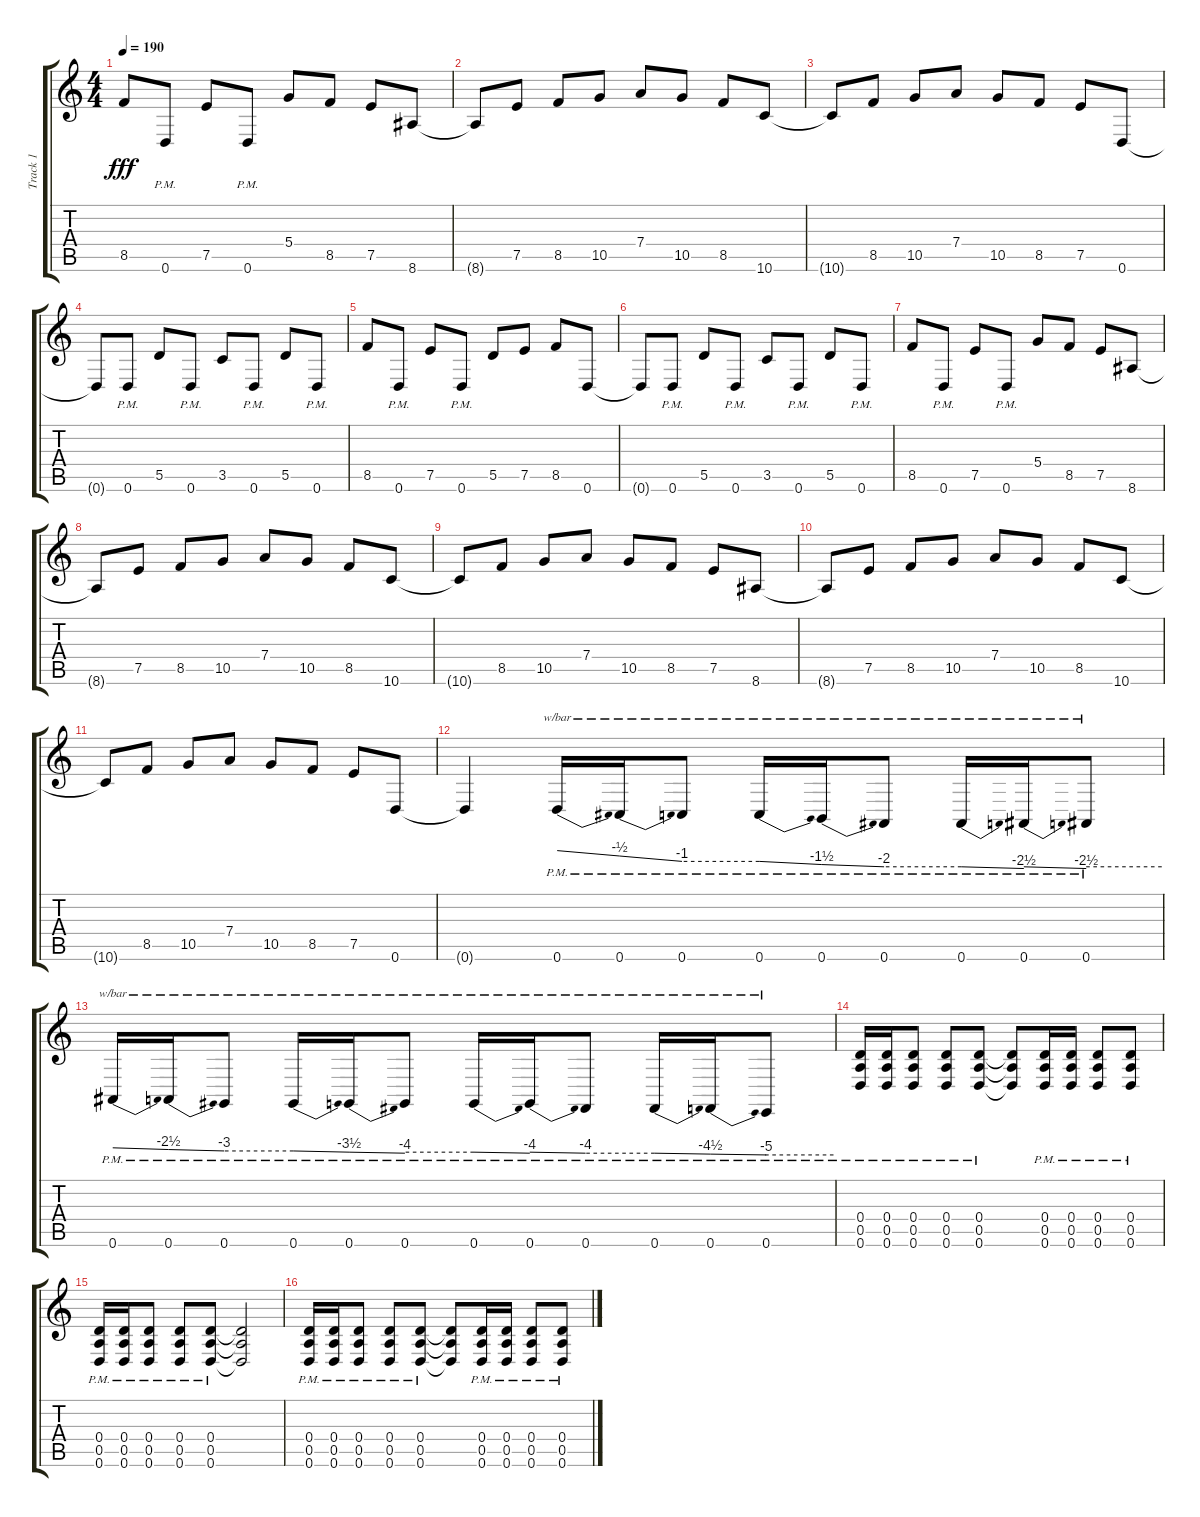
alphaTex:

\track ("Track 1" "Track 1") {instrument distortionguitar}
\staff {score tabs}
\tuning (E4 B3 G3 D3 A2 D2) {hide}
\ts (4 4)
\tempo 190
\clef g2
\ks c
8.5.8{dy fff} 0.6{pm}.8 7.5.8 0.6{pm}.8 5.4.8 8.5.8 7.5.8 8.6.8 |
8.6{t}.8 7.5.8 8.5.8 10.5.8 7.4.8 10.5.8 8.5.8 10.6.8 |
10.6{t}.8 8.5.8 10.5.8 7.4.8 10.5.8 8.5.8 7.5.8 0.6.8 |
0.6{t}.8 0.6{pm}.8 5.5.8 0.6{pm}.8 3.5.8 0.6{pm}.8 5.5.8 0.6{pm}.8 |
8.5.8 0.6{pm}.8 7.5.8 0.6{pm}.8 5.5.8 7.5.8 8.5.8 0.6.8 |
0.6{t}.8 0.6{pm}.8 5.5.8 0.6{pm}.8 3.5.8 0.6{pm}.8 5.5.8 0.6{pm}.8 |
8.5.8 0.6{pm}.8 7.5.8 0.6{pm}.8 5.4.8 8.5.8 7.5.8 8.6.8 |
8.6{t}.8 7.5.8 8.5.8 10.5.8 7.4.8 10.5.8 8.5.8 10.6.8 |
10.6{t}.8 8.5.8 10.5.8 7.4.8 10.5.8 8.5.8 7.5.8 8.6.8 |
8.6{t}.8 7.5.8 8.5.8 10.5.8 7.4.8 10.5.8 8.5.8 10.6.8 |
10.6{t}.8 8.5.8 10.5.8 7.4.8 10.5.8 8.5.8 7.5.8 0.6.8 |
0.6{t}.4 0.6{pm}.16{tbe (dive default 0 0 60 -2)} 0.6{pm}.16{tbe (dive default 0 -2 60 -4)} 0.6{pm}.8{tbe (hold default 0 -4 60 -4)} 0.6{pm}.16{tbe (dive default 0 -4 60 -6)} 0.6{pm}.16{tbe (dive default 0 -6 60 -8)} 0.6{pm}.8{tbe (hold default 0 -8 60 -8)} 0.6{pm}.16{tbe (dive default 0 -8 60 -10)} 0.6{pm}.16{tbe (dive default 0 -8 60 -10)} 0.6{pm}.8{tbe (hold default 0 -8 60 -8)} |
0.6{pm}.16{tbe (dive default 0 -8 60 -10)} 0.6{pm}.16{tbe (dive default 0 -10 60 -12)} 0.6{pm}.8{tbe (hold default 0 -12 60 -12)} 0.6{pm}.16{tbe (dive default 0 -12 60 -14)} 0.6{pm}.16{tbe (dive default 0 -14 60 -16)} 0.6{pm}.8{tbe (hold default 0 -14 60 -14)} 0.6{pm}.16{tbe (dive default 0 -14 60 -16)} 0.6{pm}.16{tbe (dive default 0 -14 60 -16)} 0.6{pm}.8{tbe (hold default 0 -16 60 -16)} 0.6{pm}.16{tbe (dive default 0 -16 60 -18)} 0.6{pm}.16{tbe (dive default 0 -18 60 -20)} 0.6{pm}.8{tbe (hold default 0 -20 60 -20)} |
(0.4{pm} 0.5{pm} 0.6{pm}).16 (0.4{pm} 0.5{pm} 0.6{pm}).16 (0.4{pm} 0.5{pm} 0.6{pm}).8 (0.4{pm} 0.5{pm} 0.6{pm}).8 (0.4{pm} 0.5{pm} 0.6{pm}).8 (0.4{t} 0.5{t} 0.6{t}).8 (0.4{pm} 0.5{pm} 0.6{pm}).16 (0.4{pm} 0.5{pm} 0.6{pm}).16 (0.4{pm} 0.5{pm} 0.6{pm}).8 (0.4{pm} 0.5{pm} 0.6{pm}).8 |
(0.4{pm} 0.5{pm} 0.6{pm}).16 (0.4{pm} 0.5{pm} 0.6{pm}).16 (0.4{pm} 0.5{pm} 0.6{pm}).8 (0.4{pm} 0.5{pm} 0.6{pm}).8 (0.4{pm} 0.5{pm} 0.6{pm}).8 (0.4{t} 0.5{t} 0.6{t}).2 |
(0.4{pm} 0.5{pm} 0.6{pm}).16 (0.4{pm} 0.5{pm} 0.6{pm}).16 (0.4{pm} 0.5{pm} 0.6{pm}).8 (0.4{pm} 0.5{pm} 0.6{pm}).8 (0.4{pm} 0.5{pm} 0.6{pm}).8 (0.4{t} 0.5{t} 0.6{t}).8 (0.4{pm} 0.5{pm} 0.6{pm}).16 (0.4{pm} 0.5{pm} 0.6{pm}).16 (0.4{pm} 0.5{pm} 0.6{pm}).8 (0.4{pm} 0.5{pm} 0.6{pm}).8
